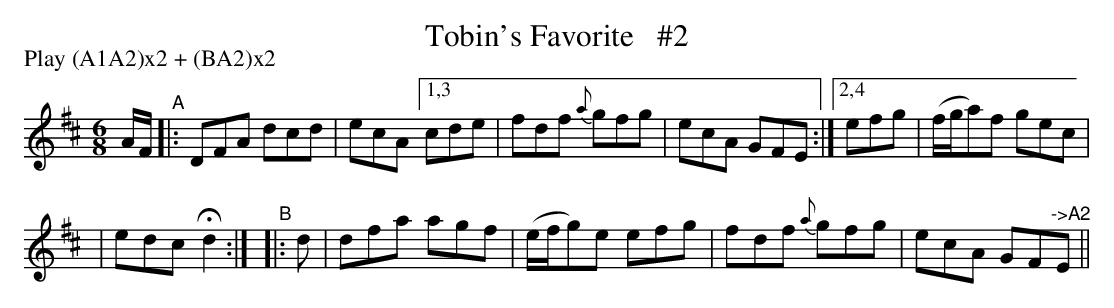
X:1
T: Tobin's Favorite   #2
P: Play (A1A2)x2 + (BA2)x2
M: 6/8
L: 1/8
K: D
A/F/ "^A"|: DFA dcd | ecA [1,3 cde | fdf {a}gfg | ecA GFE :|[2,4 efg | (f/g/a)f gec |
| edc Hd2 :| "^B"|: d | dfa agf | (e/f/g)e efg | fdf {a}gfg | ecA GF"^->A2"E ||
